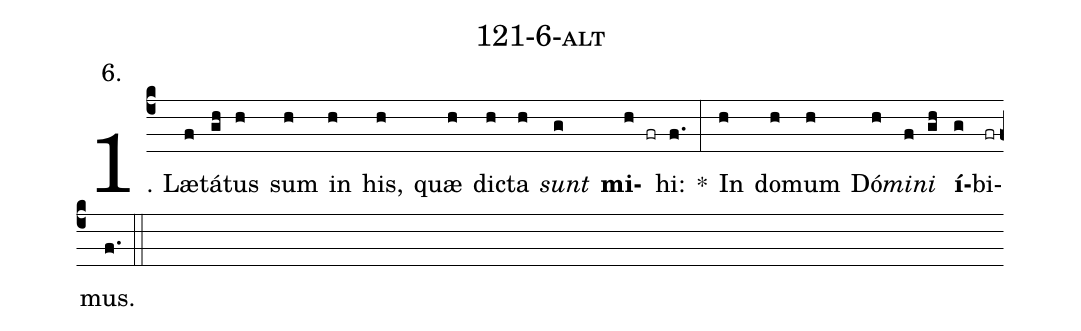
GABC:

name: 121-6-alt;
annotation: 6.;
%%
(c4)1. Læ(f)tá(gh)tus(h) sum(h) in(h) his,(h) quæ(h) dic(h)ta(h) <i>sunt</i>(g) <b>mi</b>(h fr)hi:(f.) *(:) In(h) do(h)mum(h) Dó(h)<i>mi</i>(f)<i>ni</i>(gh) <b>í</b>(g)bi(fr)mus.(f.) (::)
